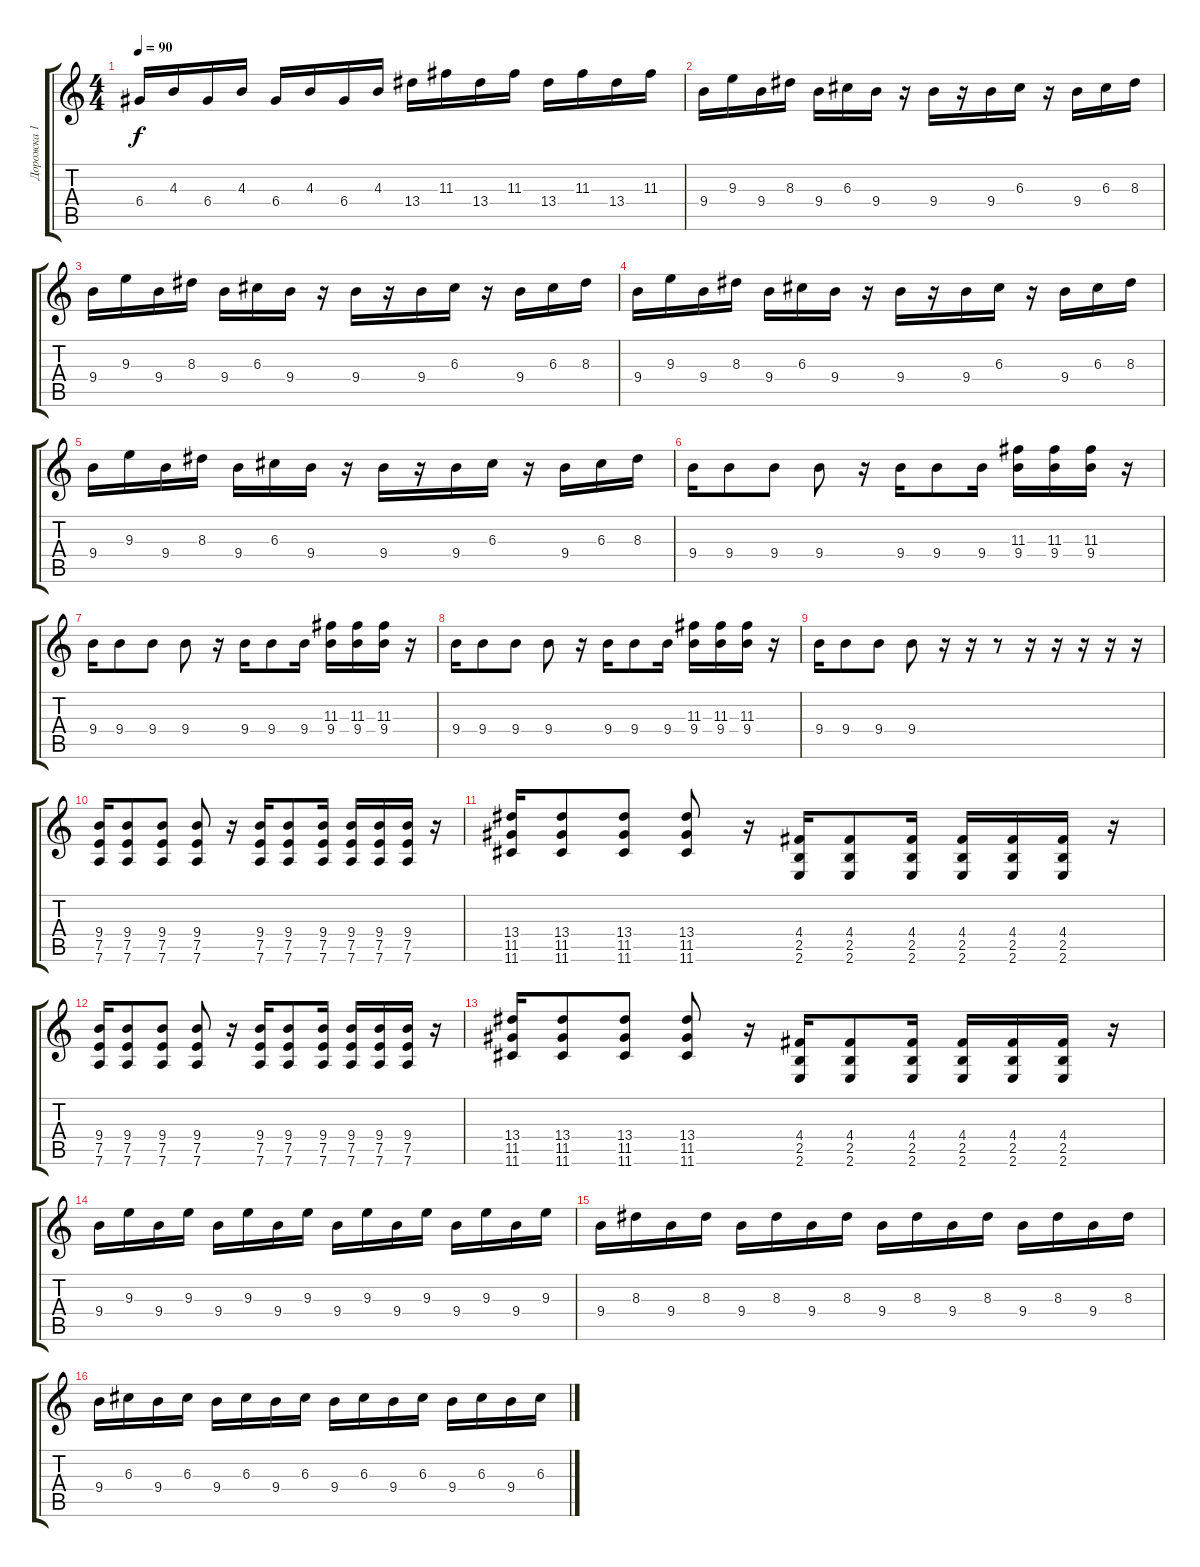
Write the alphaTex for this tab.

\track ("Дорожка 1" "Дорожка 1") {instrument distortionguitar}
\staff {score tabs}
\tuning (E4 B3 G3 D3 A2 D2) {hide}
\ts (4 4)
\tempo 90
\clef g2
\ks c
6.4.16{dy f instrument electricguitarclean} 4.3.16 6.4.16 4.3.16 6.4.16 4.3.16 6.4.16 4.3.16 13.4.16 11.3.16 13.4.16 11.3.16 13.4.16 11.3.16 13.4.16 11.3.16 |
9.4.16 9.3.16 9.4.16 8.3.16 9.4.16 6.3.16 9.4.16 r.16 9.4.16 r.16 9.4.16 6.3.16 r.16 9.4.16 6.3.16 8.3.16 |
9.4.16 9.3.16 9.4.16 8.3.16 9.4.16 6.3.16 9.4.16 r.16 9.4.16 r.16 9.4.16 6.3.16 r.16 9.4.16 6.3.16 8.3.16 |
9.4.16 9.3.16 9.4.16 8.3.16 9.4.16 6.3.16 9.4.16 r.16 9.4.16 r.16 9.4.16 6.3.16 r.16 9.4.16 6.3.16 8.3.16 |
9.4.16 9.3.16 9.4.16 8.3.16 9.4.16 6.3.16 9.4.16 r.16 9.4.16 r.16 9.4.16 6.3.16 r.16 9.4.16 6.3.16 8.3.16 |
9.4.16{instrument distortionguitar} 9.4.8 9.4.8 9.4.8 r.16 9.4.16 9.4.8 9.4.16 (11.3 9.4).16 (11.3 9.4).16 (11.3 9.4).16 r.16 |
9.4.16 9.4.8 9.4.8 9.4.8 r.16 9.4.16 9.4.8 9.4.16 (11.3 9.4).16 (11.3 9.4).16 (11.3 9.4).16 r.16 |
9.4.16 9.4.8 9.4.8 9.4.8 r.16 9.4.16 9.4.8 9.4.16 (11.3 9.4).16 (11.3 9.4).16 (11.3 9.4).16 r.16 |
9.4.16 9.4.8 9.4.8 9.4.8 r.16 r.16 r.8 r.16 r.16 r.16 r.16 r.16 |
(9.4 7.5 7.6).16{instrument distortionguitar} (9.4 7.5 7.6).8 (9.4 7.5 7.6).8 (9.4 7.5 7.6).8 r.16 (9.4 7.5 7.6).16 (9.4 7.5 7.6).8 (9.4 7.5 7.6).16 (9.4 7.5 7.6).16 (9.4 7.5 7.6).16 (9.4 7.5 7.6).16 r.16 |
(13.4 11.5 11.6).16 (13.4 11.5 11.6).8 (13.4 11.5 11.6).8 (13.4 11.5 11.6).8 r.16 (4.4 2.5 2.6).16 (4.4 2.5 2.6).8 (4.4 2.5 2.6).16 (4.4 2.5 2.6).16 (4.4 2.5 2.6).16 (4.4 2.5 2.6).16 r.16 |
(9.4 7.5 7.6).16 (9.4 7.5 7.6).8 (9.4 7.5 7.6).8 (9.4 7.5 7.6).8 r.16 (9.4 7.5 7.6).16 (9.4 7.5 7.6).8 (9.4 7.5 7.6).16 (9.4 7.5 7.6).16 (9.4 7.5 7.6).16 (9.4 7.5 7.6).16 r.16 |
(13.4 11.5 11.6).16 (13.4 11.5 11.6).8 (13.4 11.5 11.6).8 (13.4 11.5 11.6).8 r.16 (4.4 2.5 2.6).16 (4.4 2.5 2.6).8 (4.4 2.5 2.6).16 (4.4 2.5 2.6).16 (4.4 2.5 2.6).16 (4.4 2.5 2.6).16 r.16 |
9.4.16{instrument electricguitarclean} 9.3.16 9.4.16 9.3.16 9.4.16 9.3.16 9.4.16 9.3.16 9.4.16 9.3.16 9.4.16 9.3.16 9.4.16 9.3.16 9.4.16 9.3.16 |
9.4.16{instrument electricguitarclean} 8.3.16 9.4.16 8.3.16 9.4.16 8.3.16 9.4.16 8.3.16 9.4.16 8.3.16 9.4.16 8.3.16 9.4.16 8.3.16 9.4.16 8.3.16 |
9.4.16{instrument electricguitarclean} 6.3.16 9.4.16 6.3.16 9.4.16 6.3.16 9.4.16 6.3.16 9.4.16 6.3.16 9.4.16 6.3.16 9.4.16 6.3.16 9.4.16 6.3.16
